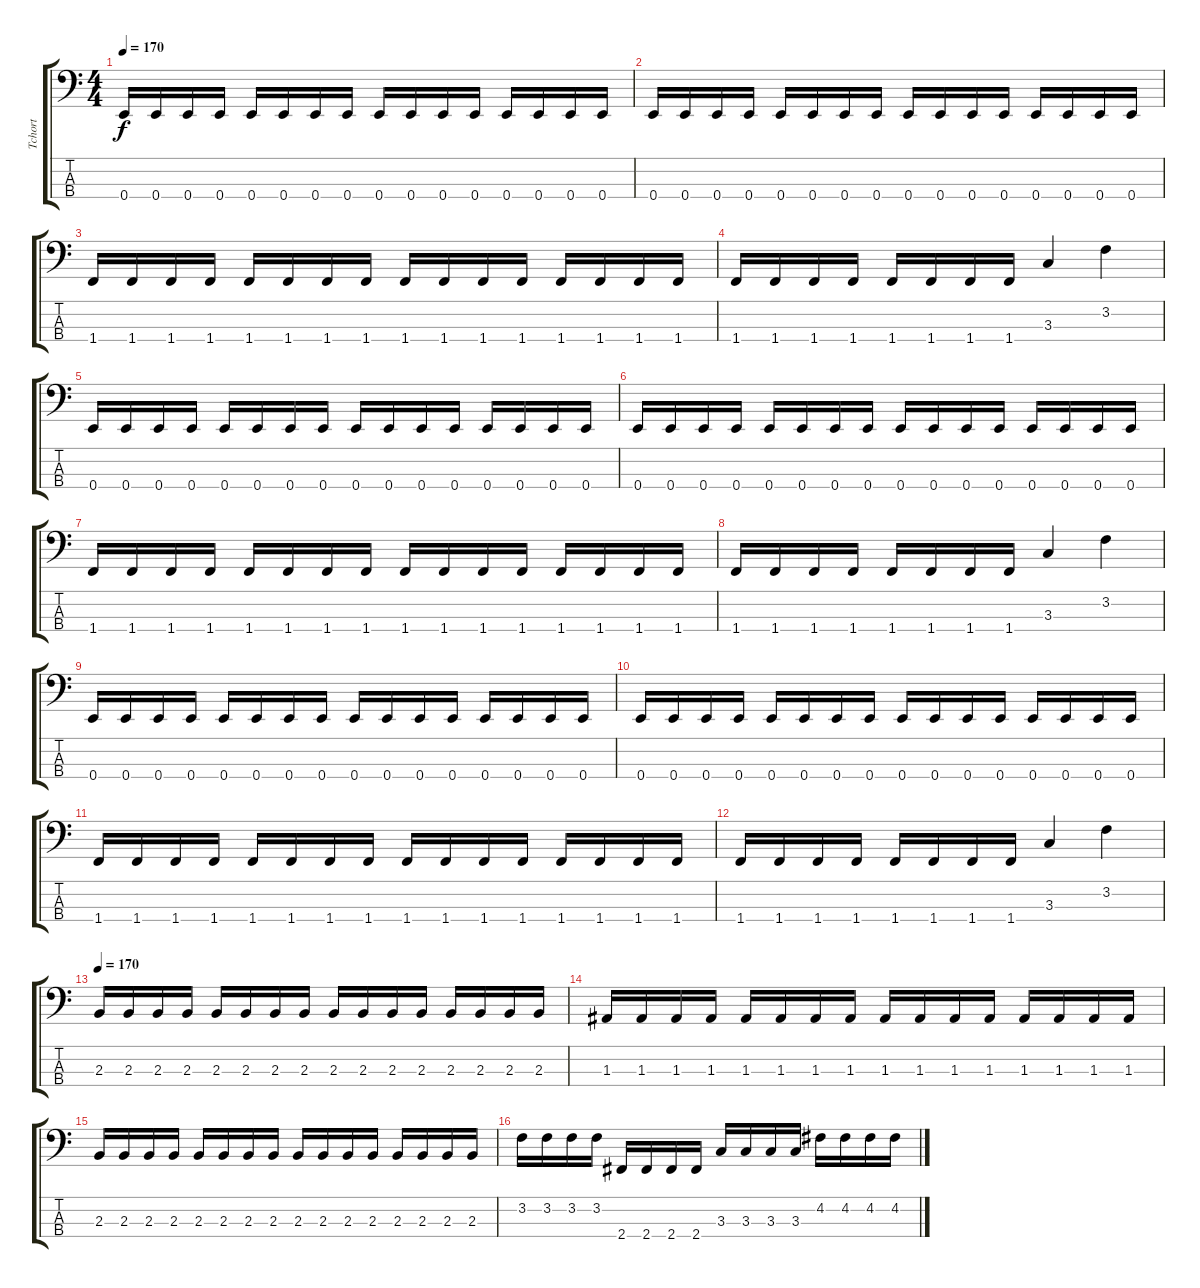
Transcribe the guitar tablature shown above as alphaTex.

\track ("Tchort" "Tchort") {instrument electricbasspick}
\staff {score tabs}
\tuning (G2 D2 A1 E1) {hide}
\ts (4 4)
\tempo 170
\clef f4
\ks c
0.4.16{dy f} 0.4.16 0.4.16 0.4.16 0.4.16 0.4.16 0.4.16 0.4.16 0.4.16 0.4.16 0.4.16 0.4.16 0.4.16 0.4.16 0.4.16 0.4.16 |
0.4.16 0.4.16 0.4.16 0.4.16 0.4.16 0.4.16 0.4.16 0.4.16 0.4.16 0.4.16 0.4.16 0.4.16 0.4.16 0.4.16 0.4.16 0.4.16 |
1.4.16 1.4.16 1.4.16 1.4.16 1.4.16 1.4.16 1.4.16 1.4.16 1.4.16 1.4.16 1.4.16 1.4.16 1.4.16 1.4.16 1.4.16 1.4.16 |
1.4.16 1.4.16 1.4.16 1.4.16 1.4.16 1.4.16 1.4.16 1.4.16 3.3.4 3.2.4 |
0.4.16 0.4.16 0.4.16 0.4.16 0.4.16 0.4.16 0.4.16 0.4.16 0.4.16 0.4.16 0.4.16 0.4.16 0.4.16 0.4.16 0.4.16 0.4.16 |
0.4.16 0.4.16 0.4.16 0.4.16 0.4.16 0.4.16 0.4.16 0.4.16 0.4.16 0.4.16 0.4.16 0.4.16 0.4.16 0.4.16 0.4.16 0.4.16 |
1.4.16 1.4.16 1.4.16 1.4.16 1.4.16 1.4.16 1.4.16 1.4.16 1.4.16 1.4.16 1.4.16 1.4.16 1.4.16 1.4.16 1.4.16 1.4.16 |
1.4.16 1.4.16 1.4.16 1.4.16 1.4.16 1.4.16 1.4.16 1.4.16 3.3.4 3.2.4 |
0.4.16 0.4.16 0.4.16 0.4.16 0.4.16 0.4.16 0.4.16 0.4.16 0.4.16 0.4.16 0.4.16 0.4.16 0.4.16 0.4.16 0.4.16 0.4.16 |
0.4.16 0.4.16 0.4.16 0.4.16 0.4.16 0.4.16 0.4.16 0.4.16 0.4.16 0.4.16 0.4.16 0.4.16 0.4.16 0.4.16 0.4.16 0.4.16 |
1.4.16 1.4.16 1.4.16 1.4.16 1.4.16 1.4.16 1.4.16 1.4.16 1.4.16 1.4.16 1.4.16 1.4.16 1.4.16 1.4.16 1.4.16 1.4.16 |
1.4.16 1.4.16 1.4.16 1.4.16 1.4.16 1.4.16 1.4.16 1.4.16 3.3.4 3.2.4 |
\tempo 170
2.3.16 2.3.16 2.3.16 2.3.16 2.3.16 2.3.16 2.3.16 2.3.16 2.3.16 2.3.16 2.3.16 2.3.16 2.3.16 2.3.16 2.3.16 2.3.16 |
1.3.16 1.3.16 1.3.16 1.3.16 1.3.16 1.3.16 1.3.16 1.3.16 1.3.16 1.3.16 1.3.16 1.3.16 1.3.16 1.3.16 1.3.16 1.3.16 |
2.3.16 2.3.16 2.3.16 2.3.16 2.3.16 2.3.16 2.3.16 2.3.16 2.3.16 2.3.16 2.3.16 2.3.16 2.3.16 2.3.16 2.3.16 2.3.16 |
3.2.16 3.2.16 3.2.16 3.2.16 2.4.16 2.4.16 2.4.16 2.4.16 3.3.16 3.3.16 3.3.16 3.3.16 4.2.16 4.2.16 4.2.16 4.2.16
